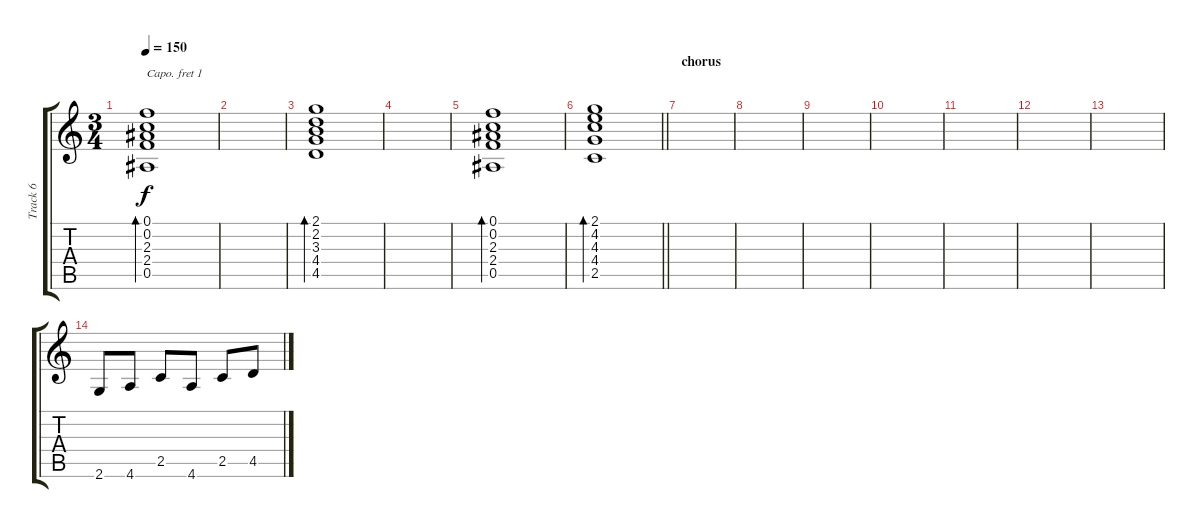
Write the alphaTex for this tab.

\track ("Track 6" "Track 6") {instrument distortionguitar}
\staff {score tabs}
\capo 1
\tuning (E4 B3 G3 D3 A2 E2) {hide}
\ts (3 4)
\tempo 150
\clef g2
\ks c
(0.1 0.2 2.3 2.4 0.5).1{bd 480 dy f} |
|
(2.1 2.2 3.3 4.4 4.5).1{bd 480} |
|
(0.1 0.2 2.3 2.4 0.5).1{bd 480} |
\barLineRight lightlight
(2.1 4.2 4.3 4.4 2.5).1{bd 480} |
\section ("" "chorus")
|
|
|
|
|
|
|
2.6.8 4.6.8 2.5.8 4.6.8 2.5.8 4.5.8
